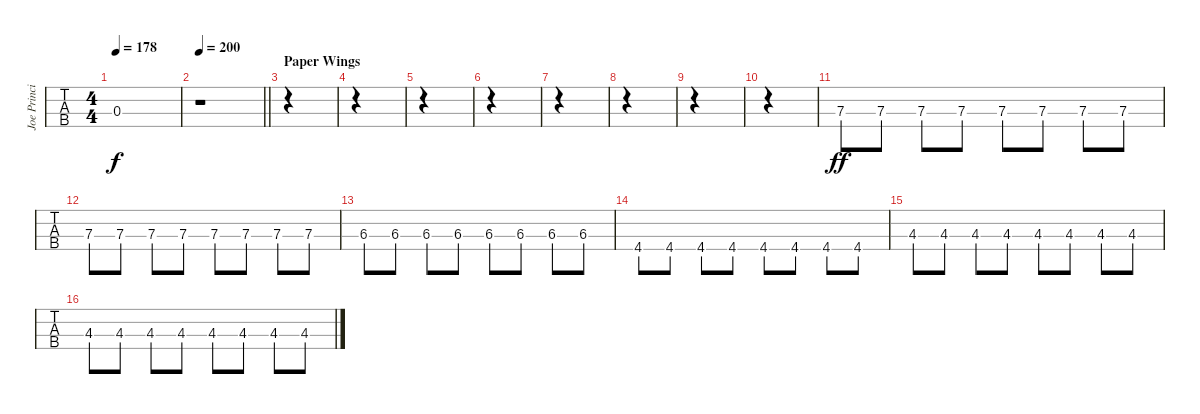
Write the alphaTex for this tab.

\track ("Joe Principe - Bass" "Joe Princi") {instrument electricbassfinger}
\staff {tabs}
\tuning (Gb2 Db2 Ab1 Eb1) {hide}
\ts (4 4)
\tempo 178
\clef f4
\ks c
0.3{t}.1{dy f} |
\tempo 200
\barLineRight lightlight
r.1 |
\section ("" "Paper Wings")
\ks ebminor
|
|
|
|
|
|
|
|
7.3.8{dy ff volume 11} 7.3.8 7.3.8 7.3.8 7.3.8 7.3.8 7.3.8 7.3.8 |
7.3.8 7.3.8 7.3.8 7.3.8 7.3.8 7.3.8 7.3.8 7.3.8 |
6.3.8 6.3.8 6.3.8 6.3.8 6.3.8 6.3.8 6.3.8 6.3.8 |
4.4.8 4.4.8 4.4.8 4.4.8 4.4.8 4.4.8 4.4.8 4.4.8 |
4.3.8 4.3.8 4.3.8 4.3.8 4.3.8 4.3.8 4.3.8 4.3.8 |
4.3.8 4.3.8 4.3.8 4.3.8 4.3.8 4.3.8 4.3.8 4.3.8
